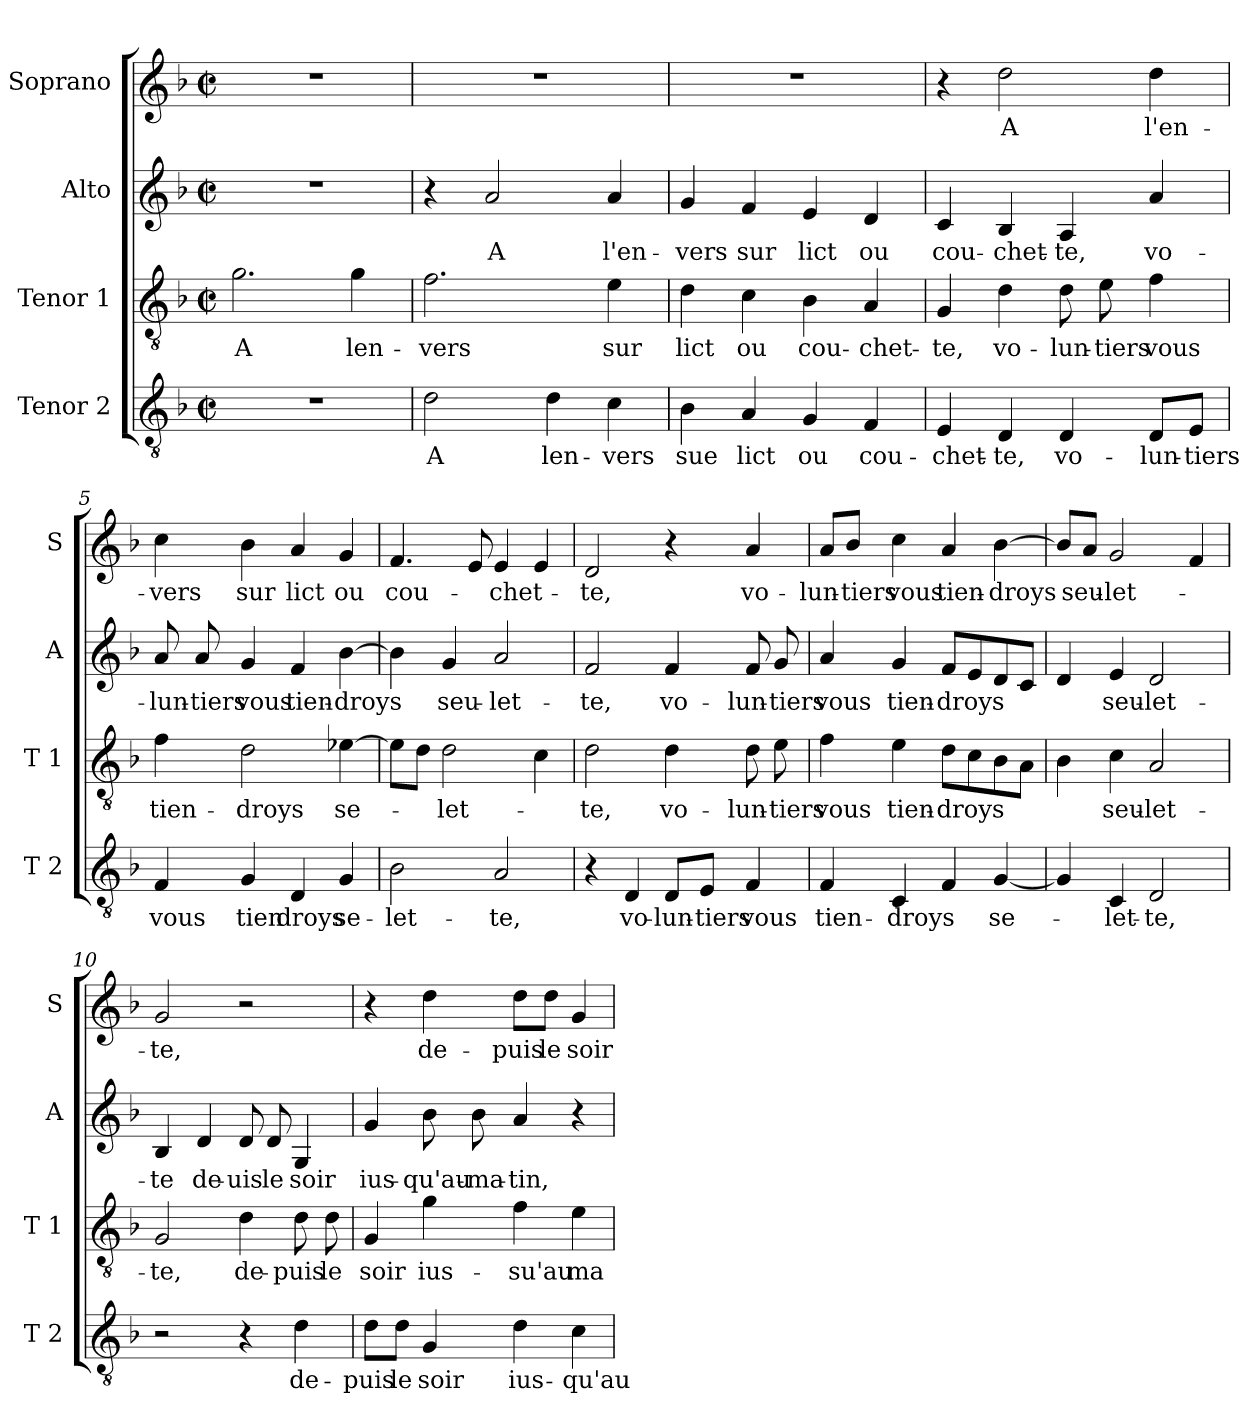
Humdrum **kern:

**kern	**text	**kern	**text	**kern	**text	**kern	**text
*part4	*part4	*part3	*part3	*part2	*part2	*part1	*part1
*staff4	*staff4	*staff3	*staff3	*staff2	*staff2	*staff1	*staff1
*I"Tenor 2	*	*I"Tenor 1	*	*I"Alto	*	*I"Soprano	*
*I'T 2	*	*I'T 1	*	*I'A	*	*I'S	*
*clefGv2	*	*clefGv2	*	*clefG2	*	*clefG2	*
*k[b-]	*	*k[b-]	*	*k[b-]	*	*k[b-]	*
*F:	*	*F:	*	*F:	*	*F:	*
*M2/2	*	*M2/2	*	*M2/2	*	*M2/2	*
*met(c|)	*	*met(c|)	*	*met(c|)	*	*met(c|)	*
=1	=1	=1	=1	=1	=1	=1	=1
!	!	!	!LO:LY:b	!	!	!	!
1r	.	2.g\	A	1r	.	1r	.
!	!	!	!LO:LY:b	!	!	!	!
.	.	4g\	len-	.	.	.	.
=2	=2	=2	=2	=2	=2	=2	=2
!	!LO:LY:b	!	!LO:LY:b	!	!	!	!
2d\	A	2.f\	-vers	4r	.	1r	.
!	!	!	!	!	!LO:LY:b	!	!
.	.	.	.	2a/	A	.	.
!	!LO:LY:b	!	!	!	!	!	!
4d\	len-	.	.	.	.	.	.
!	!LO:LY:b	!	!LO:LY:b	!	!LO:LY:b	!	!
4c\	-vers	4e\	sur	4a/	l'en-	.	.
=3	=3	=3	=3	=3	=3	=3	=3
!	!LO:LY:b	!	!LO:LY:b	!	!LO:LY:b	!	!
4B-\	sue	4d\	lict	4g/	-vers	1r	.
!	!LO:LY:b	!	!LO:LY:b	!	!LO:LY:b	!	!
4A/	lict	4c\	ou	4f/	sur	.	.
!	!LO:LY:b	!	!LO:LY:b	!	!LO:LY:b	!	!
4G/	ou	4B-\	cou-	4e/	lict	.	.
!	!LO:LY:b	!	!LO:LY:b	!	!LO:LY:b	!	!
4F/	cou-	4A/	-chet-	4d/	ou	.	.
=4	=4	=4	=4	=4	=4	=4	=4
!	!LO:LY:b	!	!LO:LY:b	!	!LO:LY:b	!	!
4E/	-chet-	4G/	-te,	4c/	cou-	4r	.
!	!LO:LY:b	!	!LO:LY:b	!	!LO:LY:b	!	!LO:LY:b
4D/	-te,	4d\	vo-	4B-/	-chet-	2dd\	A
!	!LO:LY:b	!	!LO:LY:b	!	!LO:LY:b	!	!
4D/	vo-	8d\	-lun-	4A/	-te,	.	.
!	!	!	!LO:LY:b	!	!	!	!
.	.	8e\	-tiers	.	.	.	.
!	!LO:LY:b	!	!LO:LY:b	!	!LO:LY:b	!	!LO:LY:b
8D/L	-lun-	4f\	vous	4a/	vo-	4dd\	l'en-
!	!LO:LY:b	!	!	!	!	!	!
8E/J	-tiers	.	.	.	.	.	.
!!LO:LB:g=z
=5	=5	=5	=5	=5	=5	=5	=5
!	!LO:LY:b	!	!LO:LY:b	!	!LO:LY:b	!	!LO:LY:b
4F/	vous	4f\	tien-	8a/	-lun-	4cc\	-vers
!	!	!	!	!	!LO:LY:b	!	!
.	.	.	.	8a/	-tiers	.	.
!	!LO:LY:b	!	!LO:LY:b	!	!LO:LY:b	!	!LO:LY:b
4G/	tien	2d\	-droys	4g/	vous	4b-\	sur
!	!LO:LY:b	!	!	!	!LO:LY:b	!	!LO:LY:b
4D/	droys	.	.	4f/	tien-	4a/	lict
!	!LO:LY:b	!	!LO:LY:b	!	!LO:LY:b	!	!LO:LY:b
4G/	se-	[4e-\	se-	[4b-\	-droys	4g/	ou
=6	=6	=6	=6	=6	=6	=6	=6
!	!LO:LY:b	!	!	!	!	!	!LO:LY:b
2B-\	-let-	8e-\L]	.	4b-\]	.	4.f/	cou-
.	.	8d\J	.	.	.	.	.
!	!	!	!LO:LY:b	!	!LO:LY:b	!	!
.	.	2d\	-let-	4g/	seu-	.	.
.	.	.	.	.	.	8e/	.
!	!LO:LY:b	!	!	!	!LO:LY:b	!	!LO:LY:b
2A/	-te,	.	.	2a/	-let-	4e/	-chet-
.	.	4c\	.	.	.	4e/	.
=7	=7	=7	=7	=7	=7	=7	=7
!	!	!	!LO:LY:b	!	!LO:LY:b	!	!LO:LY:b
4r	.	2d\	-te,	2f/	-te,	2d/	-te,
!	!LO:LY:b	!	!	!	!	!	!
4D/	vo-	.	.	.	.	.	.
!	!LO:LY:b	!	!LO:LY:b	!	!LO:LY:b	!	!
8D/L	-lun-	4d\	vo-	4f/	vo-	4r	.
!	!LO:LY:b	!	!	!	!	!	!
8E/J	-tiers	.	.	.	.	.	.
!	!LO:LY:b	!	!LO:LY:b	!	!LO:LY:b	!	!LO:LY:b
4F/	vous	8d\	-lun-	8f/	-lun-	4a/	vo-
!	!	!	!LO:LY:b	!	!LO:LY:b	!	!
.	.	8e\	-tiers	8g/	-tiers	.	.
=8	=8	=8	=8	=8	=8	=8	=8
!	!LO:LY:b	!	!LO:LY:b	!	!LO:LY:b	!	!LO:LY:b
4F/	tien-	4f\	vous	4a/	vous	8a/L	-lun-
!	!	!	!	!	!	!	!LO:LY:b
.	.	.	.	.	.	8b-/J	-tiers
!	!LO:LY:b	!	!LO:LY:b	!	!LO:LY:b	!	!LO:LY:b
4C/	-droys	4e\	tien-	4g/	tien-	4cc\	vous
!	!	!	!LO:LY:b	!	!LO:LY:b	!	!LO:LY:b
4F/	.	8d\L	-droys	8f/L	-droys	4a/	tien-
.	.	8c\	.	8e/	.	.	.
!	!LO:LY:b	!	!	!	!	!	!LO:LY:b
[4G/	se-	8B-\	.	8d/	.	[4b-\	-droys
.	.	8A\J	.	8c/J	.	.	.
=9	=9	=9	=9	=9	=9	=9	=9
4G/]	.	4B-\	.	4d/	.	8b-/L]	.
!	!	!	!	!	!	!	!LO:LY:b
.	.	.	.	.	.	8a/J	seu-
!	!LO:LY:b	!	!LO:LY:b	!	!LO:LY:b	!	!LO:LY:b
4C/	-let-	4c\	seu-	4e/	seu-	2g/	-let-
!	!LO:LY:b	!	!LO:LY:b	!	!LO:LY:b	!	!
2D/	-te,	2A/	-let-	2d/	-let-	.	.
.	.	.	.	.	.	4f/	.
!!LO:PB:g=z
=10	=10	=10	=10	=10	=10	=10	=10
!	!	!	!LO:LY:b	!	!LO:LY:b	!	!LO:LY:b
2r	.	2G/	-te,	4B-/	-te	2g/	-te,
!	!	!	!	!	!LO:LY:b	!	!
.	.	.	.	4d/	de-	.	.
!	!	!	!LO:LY:b	!	!LO:LY:b	!	!
4r	.	4d\	de-	8d/	-uis	2r	.
!	!	!	!	!	!LO:LY:b	!	!
.	.	.	.	8d/	le	.	.
!	!LO:LY:b	!	!LO:LY:b	!	!LO:LY:b	!	!
4d\	de-	8d\	-puis	4G/	soir	.	.
!	!	!	!LO:LY:b	!	!	!	!
.	.	8d\	le	.	.	.	.
=11	=11	=11	=11	=11	=11	=11	=11
!	!LO:LY:b	!	!LO:LY:b	!	!LO:LY:b	!	!
8d\L	-puis	4G/	soir	4g/	ius-	4r	.
!	!LO:LY:b	!	!	!	!	!	!
8d\J	le	.	.	.	.	.	.
!	!LO:LY:b	!	!LO:LY:b	!	!LO:LY:b	!	!LO:LY:b
4G/	soir	4g\	ius-	8b-\	-qu'au-	4dd\	de-
!	!	!	!	!	!LO:LY:b	!	!
.	.	.	.	8b-\	-ma-	.	.
!	!LO:LY:b	!	!LO:LY:b	!	!LO:LY:b	!	!LO:LY:b
4d\	ius-	4f\	-su'au	4a/	-tin,	8dd\L	-puis
!	!	!	!	!	!	!	!LO:LY:b
.	.	.	.	.	.	8dd\J	le
!	!LO:LY:b	!	!LO:LY:b	!	!	!	!LO:LY:b
4c\	-qu'au	4e\	ma-	4r	.	4g/	soir
=	=	=	=	=	=	=	=
*-	*-	*-	*-	*-	*-	*-	*-
